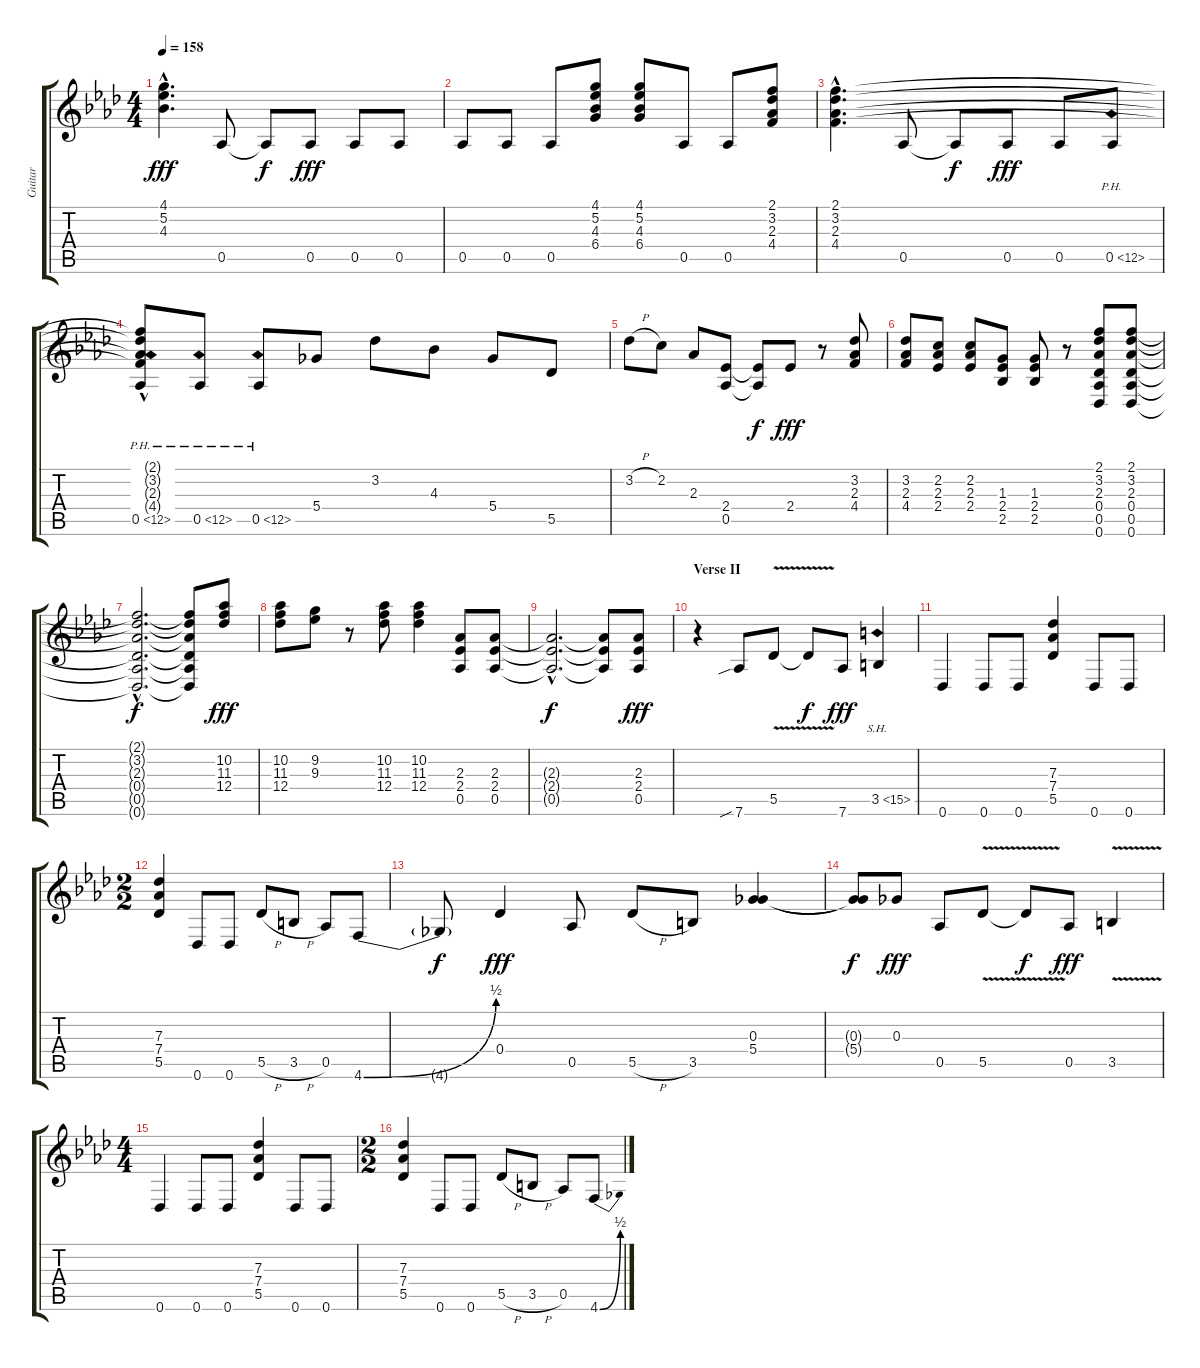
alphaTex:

\track ("Guitar" "Guitar") {instrument overdrivenguitar}
\staff {score tabs}
\tuning (Eb4 Bb3 Gb3 Db3 Ab2 Db2) {hide}
\ts (4 4)
\tempo 158
\clef g2
\ks ab
(4.1{hac} 5.2{hac} 4.3{hac}).4{d dy fff} 0.5.8 0.5{t}.8{dy f} 0.5.8{dy fff} 0.5.8 0.5.8 |
0.5.8 0.5.8 0.5.8 (4.1 5.2 4.3 6.4).8 (4.1 5.2 4.3 6.4).8 0.5.8 0.5.8 (2.1 3.2 2.3 4.4).8 |
(2.1{hac} 3.2{hac} 2.3{hac} 4.4{hac}).4{d} 0.5.8 0.5{t}.8{dy f} 0.5.8{dy fff} 0.5.8 0.5{ph 12}.8 |
(2.1{hac t} 3.2{hac t} 2.3{hac t} 4.4{hac t} 0.5{ph 12}).8 0.5{ph 12}.8 0.5{ph 12}.8 5.4.8 3.2.8 4.3.8 5.4.8 5.5.8 |
3.2{h}.8 2.2.8 2.3.8 (2.4 0.5).8 (2.4{t} 0.5{t}).8{dy f} 2.4.8{dy fff} r.8 (3.2 2.3 4.4).8 |
(3.2 2.3 4.4).8 (2.2 2.3 2.4).8 (2.2 2.3 2.4).8 (1.3 2.4 2.5).8 (1.3 2.4 2.5).8 r.8 (2.1 3.2 2.3 0.4 0.5 0.6).8 (2.1 3.2 2.3 0.4 0.5 0.6).8 |
(2.1{hac t} 3.2{hac t} 2.3{hac t} 0.4{hac t} 0.5{hac t} 0.6{hac t}).2{d dy f} (2.1{t} 3.2{t} 2.3{t} 0.4{t} 0.5{t} 0.6{t}).8 (10.2 11.3 12.4).8{dy fff} |
(10.2 11.3 12.4).8 (9.2 9.3).8 r.8 (10.2 11.3 12.4).8 (10.2 11.3 12.4).4 (2.3 2.4 0.5).8 (2.3 2.4 0.5).8 |
(2.3{hac t} 2.4{hac t} 0.5{hac t}).2{d dy f} (2.3{t} 2.4{t} 0.5{t}).8 (2.3 2.4 0.5).8{dy fff} |
\section ("" "Verse II")
r.4 7.6{sib}.8 5.5{v}.8 5.5{t}.8{dy f} 7.6.8{dy fff} 3.5{sh 12}.4 |
0.6.4 0.6.8 0.6.8 (7.3 7.4 5.5).4 0.6.8 0.6.8 |
\ts (2 2)
(7.3 7.4 5.5).4 0.6.8 0.6.8 5.5{h}.8 3.5{h}.8 0.5.8 4.6{be (bend 0 0 60 2)}.8 |
4.6{t}.8{dy f} 0.4.4{dy fff} 0.5.8 5.5{h}.8 3.5.8 (0.3 5.4).4 |
(0.3{t} 5.4{t}).8{dy f} 0.3.8{dy fff} 0.5.8 5.5{v}.8 5.5{t}.8{dy f} 0.5.8{dy fff} 3.5{v}.4 |
\ts (4 4)
0.6.4 0.6.8 0.6.8 (7.3 7.4 5.5).4 0.6.8 0.6.8 |
\ts (2 2)
(7.3 7.4 5.5).4 0.6.8 0.6.8 5.5{h}.8 3.5{h}.8 0.5.8 4.6{be (bend 0 0 60 2)}.8
